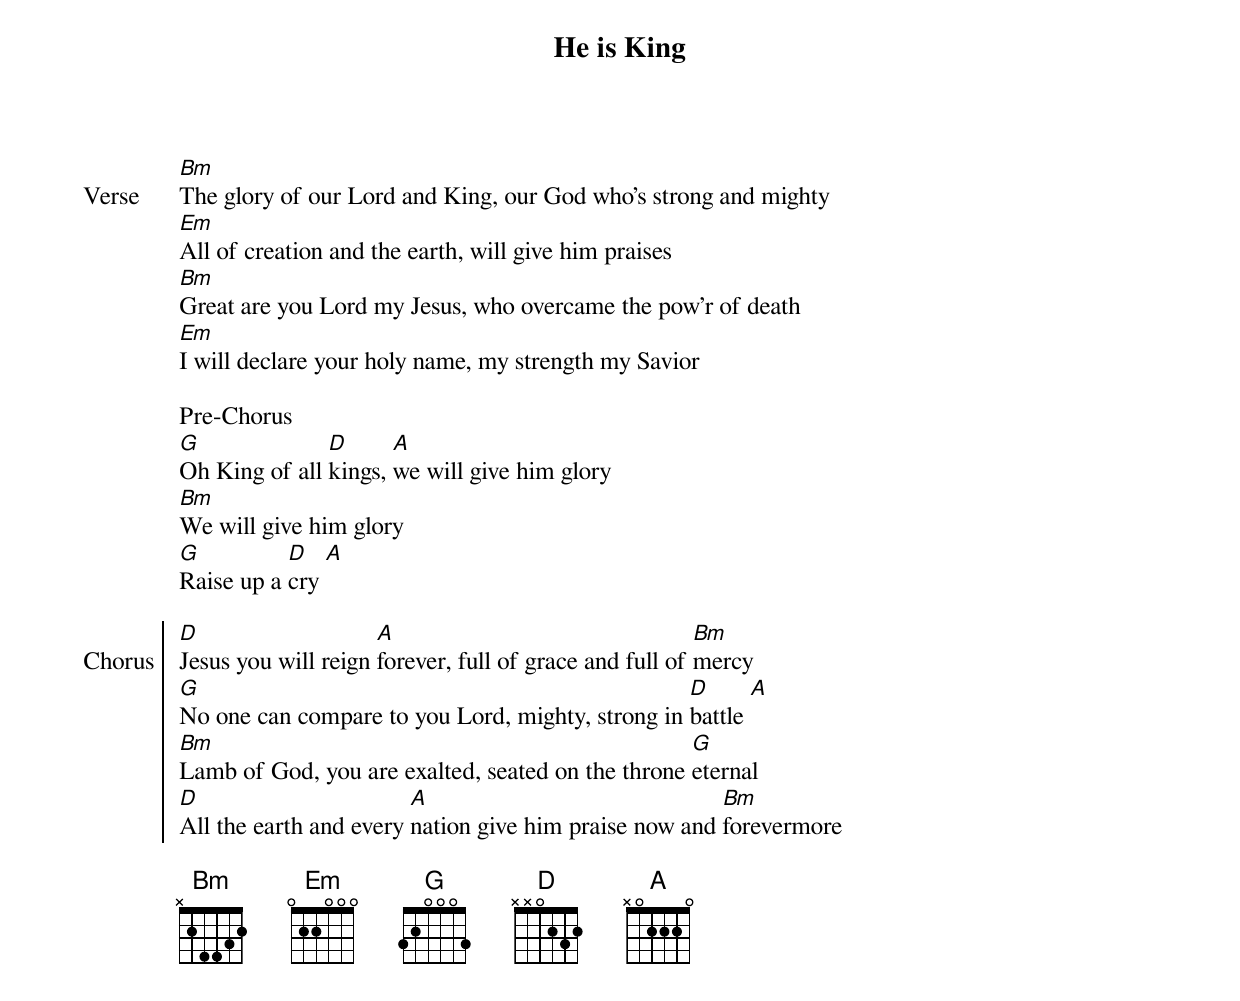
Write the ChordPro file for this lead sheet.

{title: He is King}
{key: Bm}
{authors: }
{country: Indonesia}
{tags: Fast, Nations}
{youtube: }
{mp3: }
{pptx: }

{sov Verse}
[Bm]The glory of our Lord and King, our God who’s strong and mighty
[Em]All of creation and the earth, will give him praises
[Bm]Great are you Lord my Jesus, who overcame the pow’r of death
[Em]I will declare your holy name, my strength my Savior

Pre-Chorus
[G]Oh King of all [D]kings, [A]we will give him glory
[Bm]We will give him glory
[G]Raise up a [D]cry [A]

{eov}
{soc Chorus}
[D]Jesus you will reign [A]forever, full of grace and full of [Bm]mercy
[G]No one can compare to you Lord, mighty, strong in [D]battle [A]
[Bm]Lamb of God, you are exalted, seated on the throne [G]eternal
[D]All the earth and every [A]nation give him praise now and [Bm]forevermore

{eoc}
